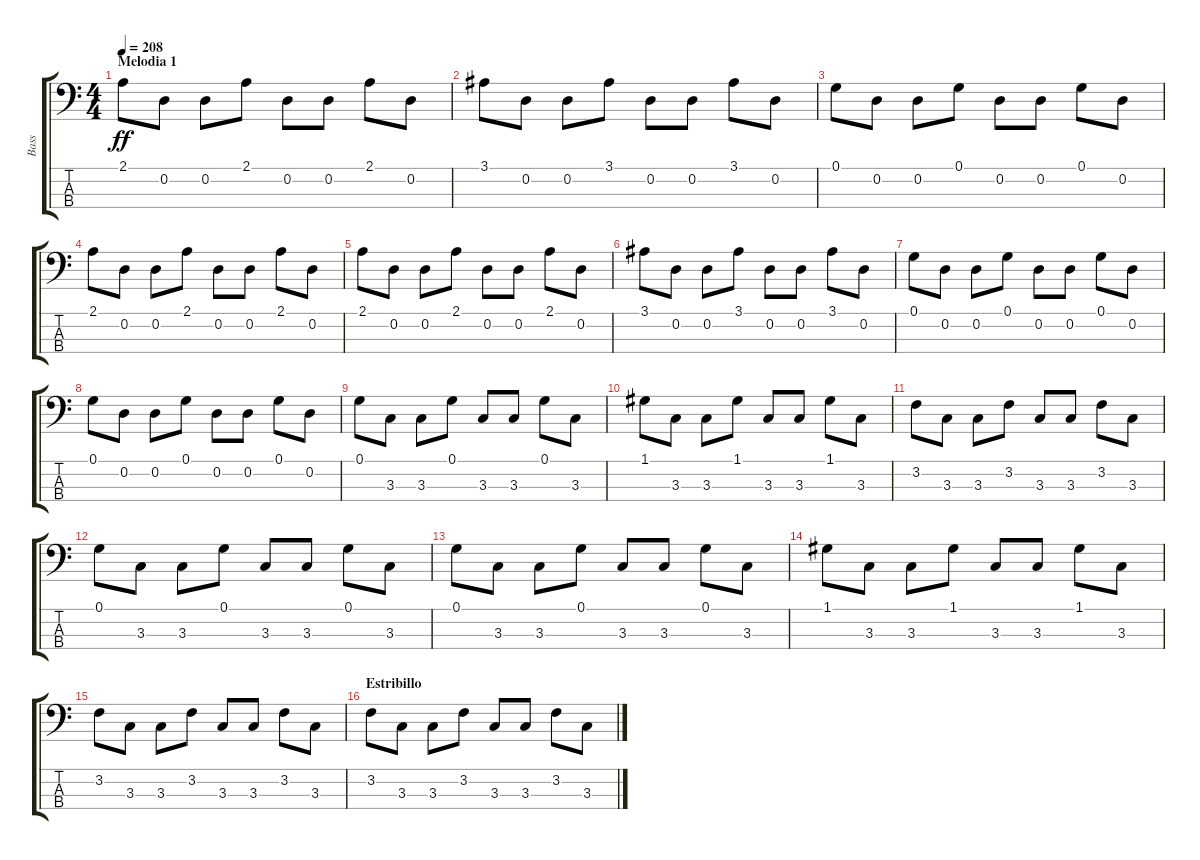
\track ("Bass" "Bass") {instrument electricbassfinger}
\staff {score tabs}
\tuning (G2 D2 A1 E1) {hide}
\ts (4 4)
\section ("" "Melodia 1")
\tempo 208
\clef f4
\ks c
2.1.8{dy ff} 0.2.8 0.2.8 2.1.8 0.2.8 0.2.8 2.1.8 0.2.8 |
3.1.8 0.2.8 0.2.8 3.1.8 0.2.8 0.2.8 3.1.8 0.2.8 |
0.1.8 0.2.8 0.2.8 0.1.8 0.2.8 0.2.8 0.1.8 0.2.8 |
2.1.8 0.2.8 0.2.8 2.1.8 0.2.8 0.2.8 2.1.8 0.2.8 |
2.1.8 0.2.8 0.2.8 2.1.8 0.2.8 0.2.8 2.1.8 0.2.8 |
3.1.8 0.2.8 0.2.8 3.1.8 0.2.8 0.2.8 3.1.8 0.2.8 |
0.1.8 0.2.8 0.2.8 0.1.8 0.2.8 0.2.8 0.1.8 0.2.8 |
0.1.8 0.2.8 0.2.8 0.1.8 0.2.8 0.2.8 0.1.8 0.2.8 |
0.1.8 3.3.8 3.3.8 0.1.8 3.3.8 3.3.8 0.1.8 3.3.8 |
1.1.8 3.3.8 3.3.8 1.1.8 3.3.8 3.3.8 1.1.8 3.3.8 |
3.2.8 3.3.8 3.3.8 3.2.8 3.3.8 3.3.8 3.2.8 3.3.8 |
0.1.8 3.3.8 3.3.8 0.1.8 3.3.8 3.3.8 0.1.8 3.3.8 |
0.1.8 3.3.8 3.3.8 0.1.8 3.3.8 3.3.8 0.1.8 3.3.8 |
1.1.8 3.3.8 3.3.8 1.1.8 3.3.8 3.3.8 1.1.8 3.3.8 |
3.2.8 3.3.8 3.3.8 3.2.8 3.3.8 3.3.8 3.2.8 3.3.8 |
\section ("" "Estribillo")
3.2.8 3.3.8 3.3.8 3.2.8 3.3.8 3.3.8 3.2.8 3.3.8
